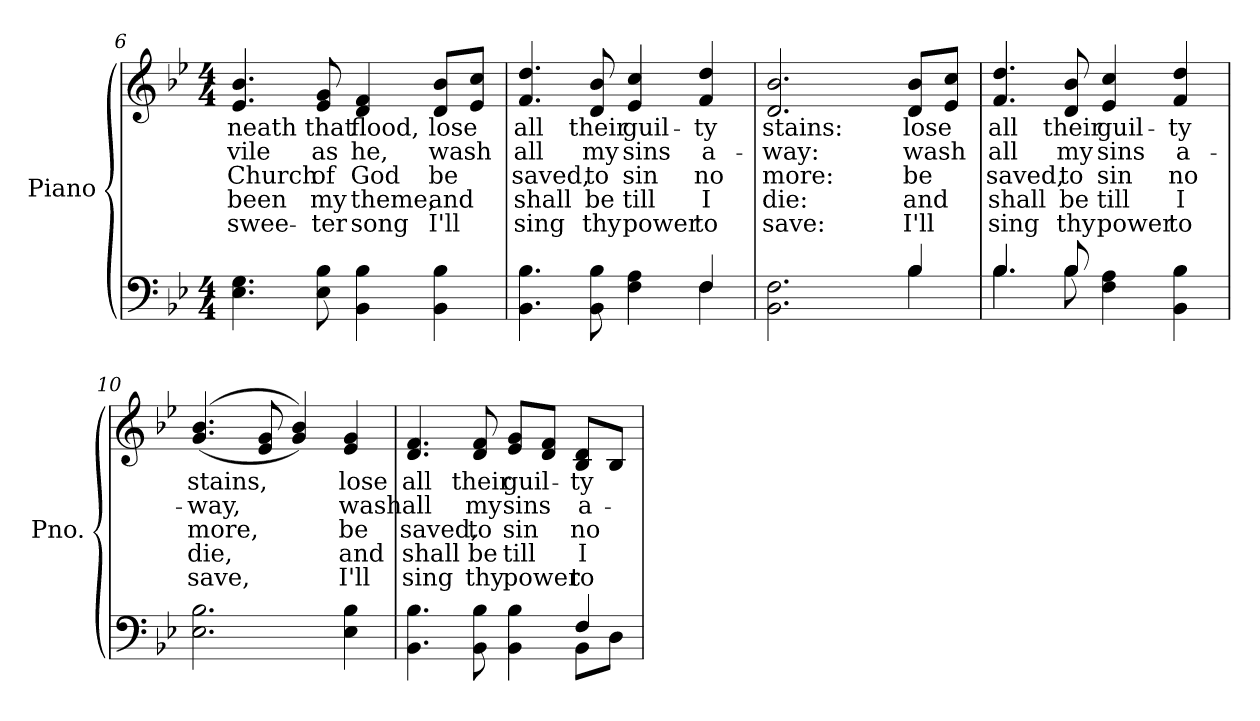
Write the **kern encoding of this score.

**kern	**kern	**text	**text	**text	**text	**text
*part2	*part1	*part1	*part1	*part1	*part1	*part1
*staff2	*staff1	*staff1	*staff1	*staff1	*staff1	*staff1
*I"Piano	*I"Piano	*	*	*	*	*
*I'Pno.	*I'Pno.	*	*	*	*	*
*clefF4	*clefG2	*	*	*	*	*
*k[b-e-]	*k[b-e-]	*	*	*	*	*
*B-:	*B-:	*	*	*	*	*
*M4/4	*M4/4	*	*	*	*	*
=6	=6	=6	=6	=6	=6	=6
!	!	!LO:LY:b:color=#000000	!LO:LY:b:color=#000000	!LO:LY:b:color=#000000	!LO:LY:b:color=#000000	!LO:LY:b:color=#000000
4.E-i\ 4.Gi	4.e-i/ 4.b-i	-neath	vile	Church	been	swee-
!	!	!LO:LY:b:color=#000000	!LO:LY:b:color=#000000	!LO:LY:b:color=#000000	!LO:LY:b:color=#000000	!LO:LY:b:color=#000000
8E-i\ 8B-i	8e-i/ 8gi	that	as	-of	my	ter
!	!	!LO:LY:b:color=#000000	!LO:LY:b:color=#000000	!LO:LY:b:color=#000000	!LO:LY:b:color=#000000	!LO:LY:b:color=#000000
4BB-i\ 4B-i	4di/ 4fi	flood,	he,	God	theme,	song
!	!	!LO:LY:b:color=#000000	!LO:LY:b:color=#000000	!LO:LY:b:color=#000000	!LO:LY:b:color=#000000	!LO:LY:b:color=#000000
4BB-i\ 4B-i	8di/ 8b-i/L	lose	wash	be	and	I'll
.	8e-i/ 8cci/J	.	.	.	.	.
=7	=7	=7	=7	=7	=7	=7
*^	*	*	*	*	*	*
!	!	!	!LO:LY:b:color=#000000	!LO:LY:b:color=#000000	!LO:LY:b:color=#000000	!LO:LY:b:color=#000000	!LO:LY:b:color=#000000
4.BB-i\ 4.B-i	2ryy	4.fi/ 4.ddi	all	all	saved,	shall	sing
!	!	!	!LO:LY:b:color=#000000	!LO:LY:b:color=#000000	!LO:LY:b:color=#000000	!LO:LY:b:color=#000000	!LO:LY:b:color=#000000
8BB-i\ 8B-i	.	8di/ 8b-i	their	my	to	be	thy
!	!	!	!LO:LY:b:color=#000000	!LO:LY:b:color=#000000	!LO:LY:b:color=#000000	!LO:LY:b:color=#000000	!LO:LY:b:color=#000000
4Fi\ 4Ai	4ryy	4e-i/ 4cci	guil-	sins	sin	till	power
!	!	!	!LO:LY:b:color=#000000	!LO:LY:b:color=#000000	!LO:LY:b:color=#000000	!LO:LY:b:color=#000000	!LO:LY:b:color=#000000
4Fi/	4Fi\	4fi/ 4ddi	-ty	a-	no	I	to
!!LO:LB:g=z
=8	=8	=8	=8	=8	=8	=8	=8
!	!	!	!LO:LY:b:color=#000000	!LO:LY:b:color=#000000	!LO:LY:b:color=#000000	!LO:LY:b:color=#000000	!LO:LY:b:color=#000000
2.BB-i\ 2.Fi	2ryy	2.di/ 2.b-i	stains:	-way:	more:	die:	save:
.	4ryy	.	.	.	.	.	.
!	!	!	!LO:LY:b:color=#000000	!LO:LY:b:color=#000000	!LO:LY:b:color=#000000	!LO:LY:b:color=#000000	!LO:LY:b:color=#000000
4B-i/	4B-i\	8di/ 8b-i/L	lose	wash	be	and	I'll
.	.	8e-i/ 8cci/J	.	.	.	.	.
=9	=9	=9	=9	=9	=9	=9	=9
!	!	!	!LO:LY:b:color=#000000	!LO:LY:b:color=#000000	!LO:LY:b:color=#000000	!LO:LY:b:color=#000000	!LO:LY:b:color=#000000
4.B-i/	4.B-i\	4.fi/ 4.ddi	all	all	saved,	shall	sing
!	!	!	!LO:LY:b:color=#000000	!LO:LY:b:color=#000000	!LO:LY:b:color=#000000	!LO:LY:b:color=#000000	!LO:LY:b:color=#000000
8B-i/	8B-i\	8di/ 8b-i	their	my	to	be	thy
!	!	!	!LO:LY:b:color=#000000	!LO:LY:b:color=#000000	!LO:LY:b:color=#000000	!LO:LY:b:color=#000000	!LO:LY:b:color=#000000
4Fi\ 4Ai	2ryy	4e-i/ 4cci	guil-	sins	sin	till	power
!	!	!	!LO:LY:b:color=#000000	!LO:LY:b:color=#000000	!LO:LY:b:color=#000000	!LO:LY:b:color=#000000	!LO:LY:b:color=#000000
4BB-i\ 4B-i	.	4fi/ 4ddi	-ty	a-	no	I	to
*v	*v	*	*	*	*	*	*
=10	=10	=10	=10	=10	=10	=10
!	!	!LO:LY:b:color=#000000	!LO:LY:b:color=#000000	!LO:LY:b:color=#000000	!LO:LY:b:color=#000000	!LO:LY:b:color=#000000
2.E-i\ 2.B-i	((4.gi/ 4.b-i	stains,	-way,	more,	die,	save,
.	8e-i/ 8gi	.	.	.	.	.
.	4gi/ 4b-i))	.	.	.	.	.
!	!	!LO:LY:b:color=#000000	!LO:LY:b:color=#000000	!LO:LY:b:color=#000000	!LO:LY:b:color=#000000	!LO:LY:b:color=#000000
4E-i\ 4B-i	4e-i/ 4gi	lose	wash	be	and	I'll
=11	=11	=11	=11	=11	=11	=11
*^	*	*	*	*	*	*
!	!	!	!LO:LY:b:color=#000000	!LO:LY:b:color=#000000	!LO:LY:b:color=#000000	!LO:LY:b:color=#000000	!LO:LY:b:color=#000000
4.BB-i\ 4.B-i	2ryy	4.di/ 4.fi	all	all	saved,	shall	sing
!	!	!	!LO:LY:b:color=#000000	!LO:LY:b:color=#000000	!LO:LY:b:color=#000000	!LO:LY:b:color=#000000	!LO:LY:b:color=#000000
8BB-i\ 8B-i	.	8di/ 8fi	their	my	to	be	thy
!	!	!	!LO:LY:b:color=#000000	!LO:LY:b:color=#000000	!LO:LY:b:color=#000000	!LO:LY:b:color=#000000	!LO:LY:b:color=#000000
4BB-i\ 4B-i	4ryy	8e-i/ 8gi/L	guil-	sins	sin	till	power
.	.	8di/ 8fi/J	.	.	.	.	.
!	!	!	!LO:LY:b:color=#000000	!LO:LY:b:color=#000000	!LO:LY:b:color=#000000	!LO:LY:b:color=#000000	!LO:LY:b:color=#000000
4Fi/	8BB-i\L	8B-i/ 8di/L	-ty	a-	no	I	to
.	8Di\J	8B-i/J	.	.	.	.	.
*v	*v	*	*	*	*	*	*
=	=	=	=	=	=	=
*-	*-	*-	*-	*-	*-	*-
